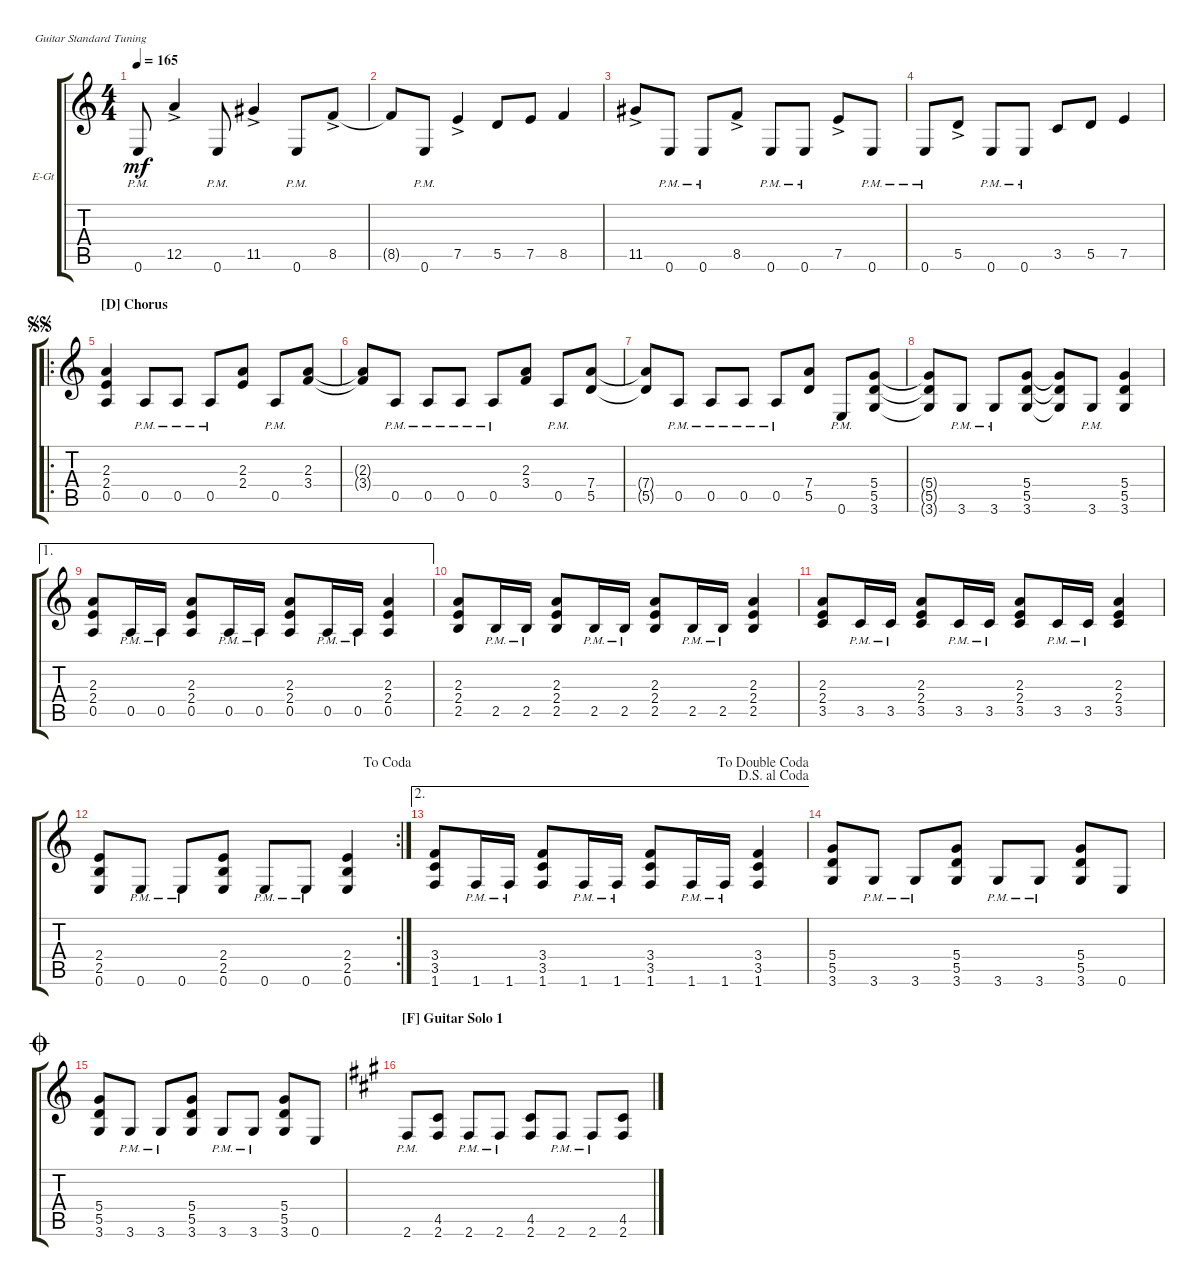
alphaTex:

\bracketExtendMode groupsimilarinstruments
\firstSystemTrackNameOrientation horizontal
\otherSystemsTrackNameOrientation horizontal
\track ("Gtr 2" "E-Gt") {instrument acousticgrandpiano}
\staff {score tabs}
\tuning (E4 B3 G3 D3 A2 E2)
\displaytranspose 12
\ts (4 4)
\tempo 165
\clef g2
\ks c
0.6{pm}.8{dy mf} 12.5{ac}.4 0.6{pm}.8 11.5{ac}.4 0.6{pm}.8 8.5{ac}.8 |
8.5{t}.8 0.6{pm}.8 7.5{ac}.4 5.5.8 7.5.8 8.5.4 |
11.5{ac}.8 0.6{pm}.8 0.6{pm}.8 8.5{ac}.8 0.6{pm}.8 0.6{pm}.8 7.5{ac}.8 0.6{pm}.8 |
0.6{pm}.8 5.5{ac}.8 0.6{pm}.8 0.6{pm}.8 3.5.8 5.5.8 7.5.4 |
\ro
\section ("D" "Chorus")
\jump segnosegno
(2.3 2.4 0.5).4 0.5{pm}.8 0.5{pm}.8 0.5{pm}.8 (2.3 2.4).8 0.5{pm}.8 (2.3 3.4).8 |
(2.3{t} 3.4{t}).8 0.5{pm}.8 0.5{pm}.8 0.5{pm}.8 0.5{pm}.8 (2.3 3.4).8 0.5{pm}.8 (7.4 5.5).8 |
(7.4{t} 5.5{t}).8 0.5{pm}.8 0.5{pm}.8 0.5{pm}.8 0.5{pm}.8 (7.4 5.5).8 0.6{pm}.8 (5.4 5.5 3.6).8 |
(5.4{t} 5.5{t} 3.6{t}).8 3.6{pm}.8 3.6{pm}.8 (5.4 5.5 3.6).8 (5.4{t} 5.5{t} 3.6{t}).8 3.6{pm}.8 (5.4 5.5 3.6).4 |
\ae 1
(2.3 2.4 0.5).8 0.5{pm}.16 0.5{pm}.16 (2.3 2.4 0.5).8 0.5{pm}.16 0.5{pm}.16 (2.3 2.4 0.5).8 0.5{pm}.16 0.5{pm}.16 (2.3 2.4 0.5).4 |
(2.3 2.4 2.5).8 2.5{pm}.16 2.5{pm}.16 (2.3 2.4 2.5).8 2.5{pm}.16 2.5{pm}.16 (2.3 2.4 2.5).8 2.5{pm}.16 2.5{pm}.16 (2.3 2.4 2.5).4 |
(2.3 2.4 3.5).8 3.5{pm}.16 3.5{pm}.16 (2.3 2.4 3.5).8 3.5{pm}.16 3.5{pm}.16 (2.3 2.4 3.5).8 3.5{pm}.16 3.5{pm}.16 (2.3 2.4 3.5).4 |
\rc 2
\jump dacoda
(2.4 2.5 0.6).8 0.6{pm}.8 0.6{pm}.8 (2.4 2.5 0.6).8 0.6{pm}.8 0.6{pm}.8 (2.4 2.5 0.6).4 |
\ae 2
\jump dalsegnoalcoda
\jump dadoublecoda
(3.4 3.5 1.6).8 1.6{pm}.16 1.6{pm}.16 (3.4 3.5 1.6).8 1.6{pm}.16 1.6{pm}.16 (3.4 3.5 1.6).8 1.6{pm}.16 1.6{pm}.16 (3.4 3.5 1.6).4 |
(5.4 5.5 3.6).8 3.6{pm}.8 3.6{pm}.8 (5.4 5.5 3.6).8 3.6{pm}.8 3.6{pm}.8 (5.4 5.5 3.6).8 0.6.8 |
\jump coda
(5.4 5.5 3.6).8 3.6{pm}.8 3.6{pm}.8 (5.4 5.5 3.6).8 3.6{pm}.8 3.6{pm}.8 (5.4 5.5 3.6).8 0.6.8 |
\section ("F" "Guitar Solo 1")
\ks a
2.6{pm}.8 (4.5 2.6).8 2.6{pm}.8 2.6{pm}.8 (4.5 2.6).8 2.6{pm}.8 2.6{pm}.8 (4.5 2.6).8
